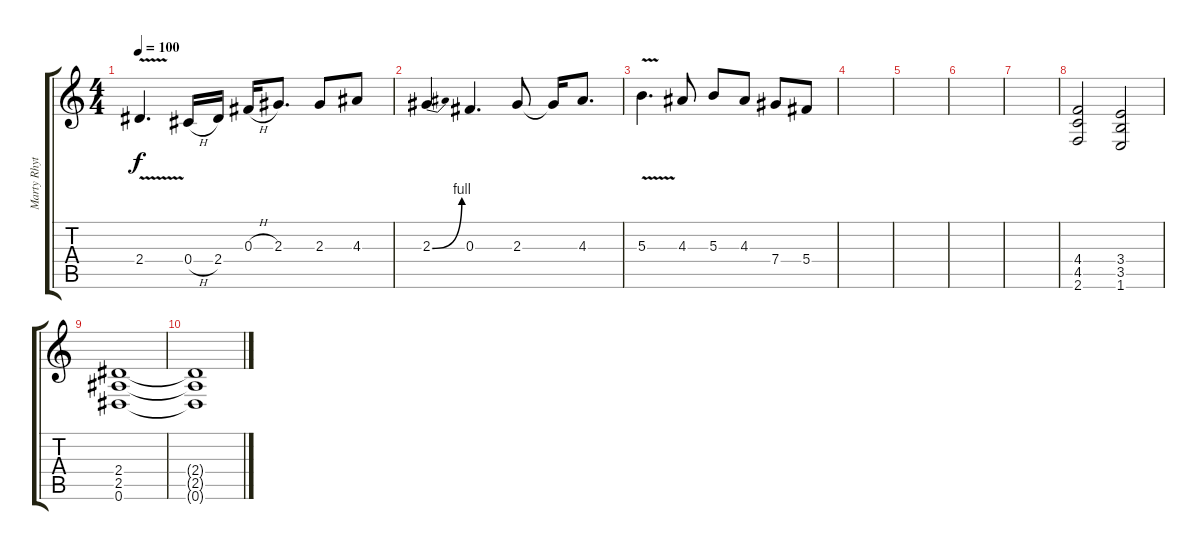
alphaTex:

\track ("Marty Rhythm" "Marty Rhyt") {instrument distortionguitar}
\staff {score tabs}
\tuning (Eb4 Bb3 Gb3 Db3 Ab2 Eb2) {hide}
\ts (4 4)
\tempo 100
\clef g2
\ks c
2.4{v}.4{d dy f} 0.4{h}.16 2.4.16 0.3{h}.16 2.3.8{d} 2.3.8 4.3.8 |
2.3{be (bend 0 0 60 4)}.4 0.3.4{d} 2.3.8 2.3{t}.16 4.3.8{d} |
5.3{v}.4{d} 4.3.8 5.3.8 4.3.8 7.4.8 5.4.8 |
|
|
|
|
(4.4 4.5 2.6).2 (3.4 3.5 1.6).2 |
(2.4 2.5 0.6).1 |
(2.4{t} 2.5{t} 0.6{t}).1
